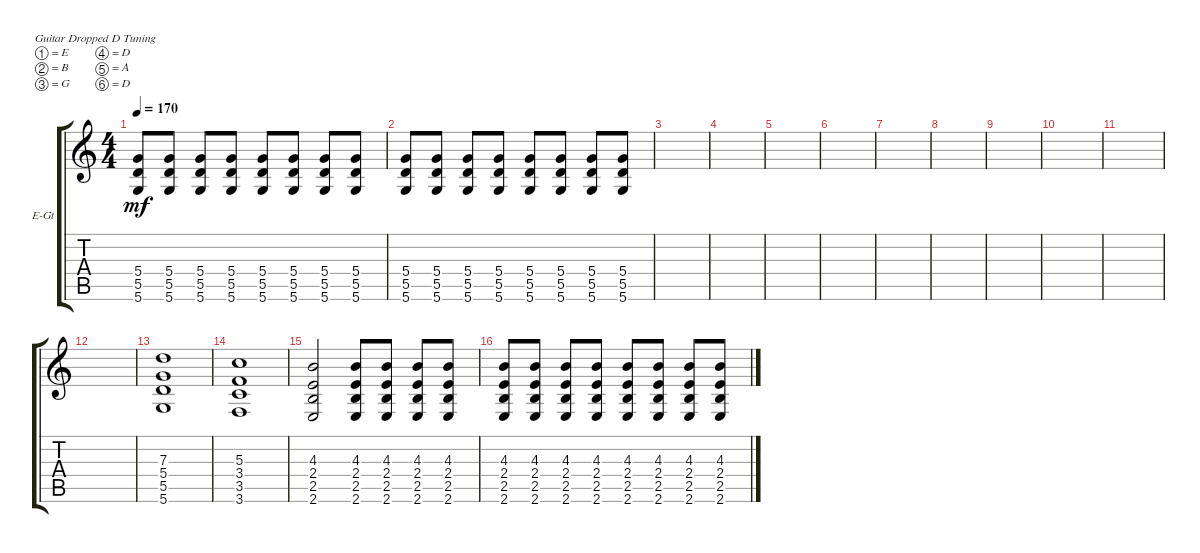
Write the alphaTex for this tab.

\defaultSystemsLayout 4
\bracketExtendMode groupsimilarinstruments
\firstSystemTrackNameOrientation horizontal
\otherSystemsTrackNameOrientation horizontal
\track ("Electric Guitar" "E-Gt") {instrument distortionguitar}
\staff {score tabs}
\tuning (E4 B3 G3 D3 A2 D2)
\ts (4 4)
\tempo 170
\clef g2
\scale
0.333333
\ks c
(5.6 5.5 5.4).8{dy mf} (5.6 5.5 5.4).8 (5.6 5.5 5.4).8 (5.6 5.5 5.4).8 (5.6 5.5 5.4).8 (5.6 5.5 5.4).8 (5.6 5.5 5.4).8 (5.6 5.5 5.4).8 |
\scale
0.333333 (5.6 5.5 5.4).8 (5.6 5.5 5.4).8 (5.6 5.5 5.4).8 (5.6 5.5 5.4).8 (5.6 5.5 5.4).8 (5.6 5.5 5.4).8 (5.6 5.5 5.4).8 (5.6 5.5 5.4).8 |
|
|
|
|
|
|
|
|
|
|
(5.6 5.5 5.4 7.3).1 |
(3.6 3.5 3.4 5.3).1 |
(2.6 2.5 2.4 4.3).2 (2.6 2.5 2.4 4.3).8 (2.6 2.5 2.4 4.3).8 (2.6 2.5 2.4 4.3).8 (2.6 2.5 2.4 4.3).8 |
(2.6 2.5 2.4 4.3).8 (2.6 2.5 2.4 4.3).8 (2.6 2.5 2.4 4.3).8 (2.6 2.5 2.4 4.3).8 (2.6 2.5 2.4 4.3).8 (2.6 2.5 2.4 4.3).8 (2.6 2.5 2.4 4.3).8 (2.6 2.5 2.4 4.3).8
